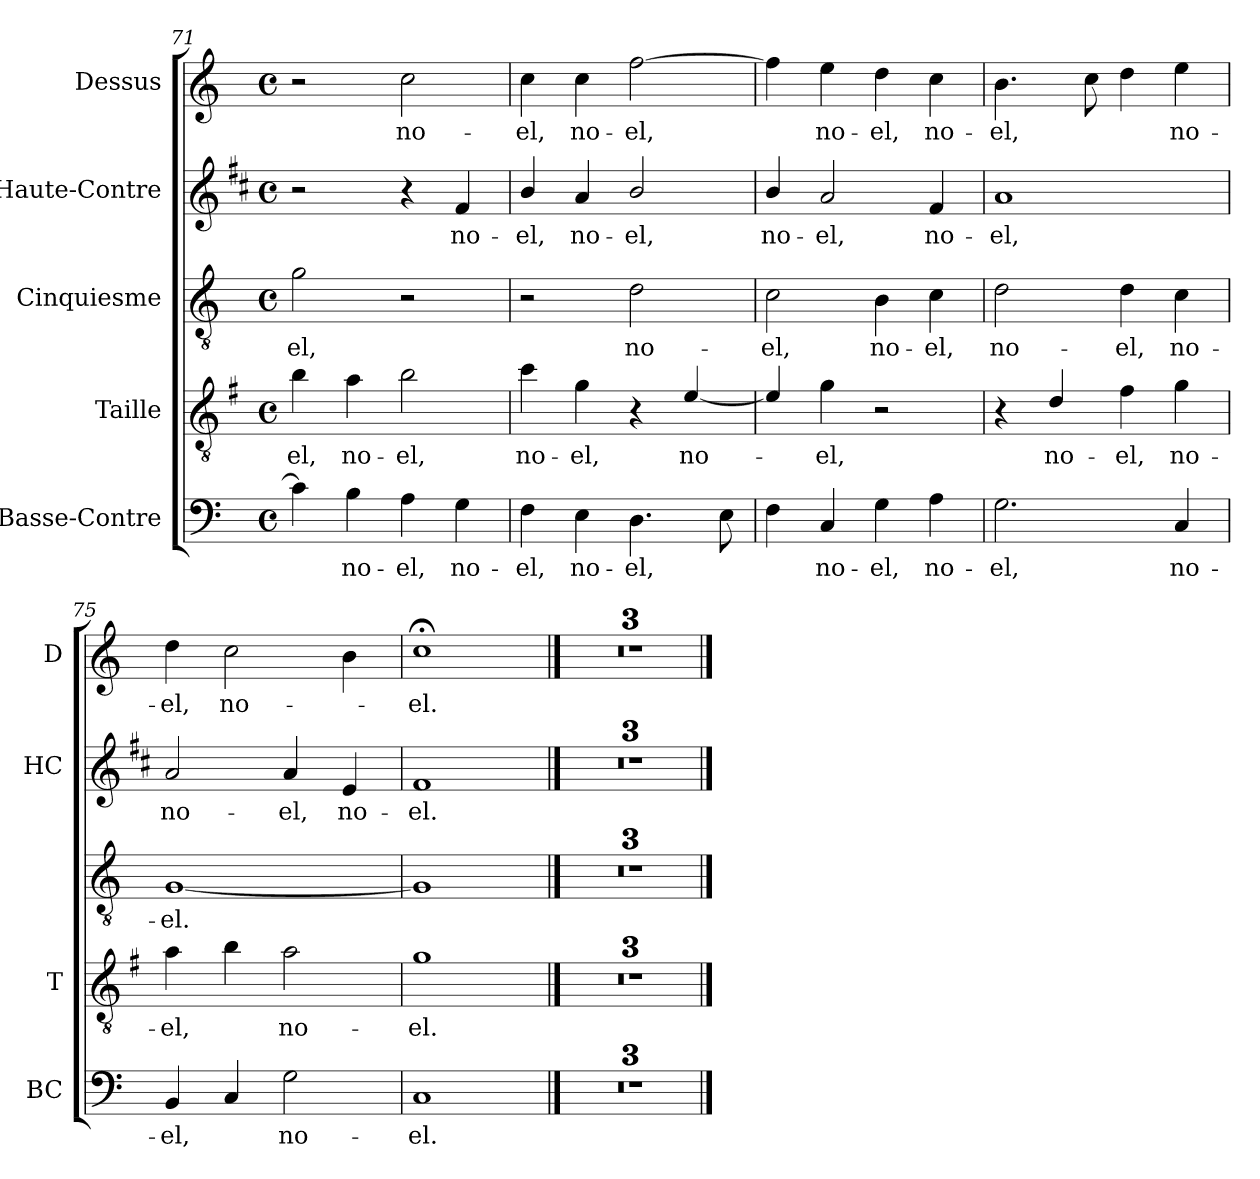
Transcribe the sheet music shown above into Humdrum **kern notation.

**kern	**text	**kern	**text	**kern	**text	**kern	**text	**kern	**text
*part5	*part5	*part4	*part4	*part3	*part3	*part2	*part2	*part1	*part1
*staff5	*staff5	*staff4	*staff4	*staff3	*staff3	*staff2	*staff2	*staff1	*staff1
*I"Basse-Contre	*	*I"Taille	*	*I"Cinquiesme	*	*I"Haute-Contre	*	*I"Dessus	*
*I'BC	*	*I'T	*	*	*	*I'HC	*	*I'D	*
*clefF4	*	*clefGv2	*	*clefGv2	*	*clefG2	*	*clefG2	*
*	*	*ITrd4c7	*	*	*	*ITrd1c2	*	*	*
*k[]	*	*k[]	*	*k[]	*	*k[]	*	*k[]	*
*C:	*	*C:	*	*C:	*	*C:	*	*C:	*
*M4/4	*	*M4/4	*	*M4/4	*	*M4/4	*	*M4/4	*
*met(c)	*	*met(c)	*	*met(c)	*	*met(c)	*	*met(c)	*
=71	=71	=71	=71	=71	=71	=71	=71	=71	=71
!	!	!	!LO:LY:b	!	!LO:LY:b	!	!	!	!
4c\]	.	4e\	-el,	2g\	-el,	2r	.	2r	.
!	!LO:LY:b	!	!LO:LY:b	!	!	!	!	!	!
4B\	no-	4d\	no-	.	.	.	.	.	.
!	!LO:LY:b	!	!LO:LY:b	!	!	!	!	!	!LO:LY:b
4A\	-el,	2e\	-el,	2r	.	4r	.	2cc\	no-
!	!LO:LY:b	!	!	!	!	!	!LO:LY:b	!	!
4G\	no-	.	.	.	.	4e/	no-	.	.
!!LO:PB:g=z
=72	=72	=72	=72	=72	=72	=72	=72	=72	=72
!	!LO:LY:b	!	!LO:LY:b	!	!	!	!LO:LY:b	!	!LO:LY:b
4F\	-el,	4f\	no-	2r	.	4a/	-el,	4cc\	-el,
!	!LO:LY:b	!	!LO:LY:b	!	!	!	!LO:LY:b	!	!LO:LY:b
4E\	no-	4c\	-el,	.	.	4g/	no-	4cc\	no-
!	!LO:LY:b	!	!	!	!LO:LY:b	!	!LO:LY:b	!	!LO:LY:b
4.D\	-el,	4r	.	2d\	no-	2a/	-el,	[2ff\	-el,
!	!	!	!LO:LY:b	!	!	!	!	!	!
.	.	[4A/	no-	.	.	.	.	.	.
8E\	.	.	.	.	.	.	.	.	.
=73	=73	=73	=73	=73	=73	=73	=73	=73	=73
!	!	!	!	!	!LO:LY:b	!	!LO:LY:b	!	!
4F\	.	4A/]	.	2c\	-el,	4a/	no-	4ff\]	.
!	!LO:LY:b	!	!LO:LY:b	!	!	!	!LO:LY:b	!	!LO:LY:b
4C/	no-	4c\	-el,	.	.	2g/	-el,	4ee\	no-
!	!LO:LY:b	!	!	!	!LO:LY:b	!	!	!	!LO:LY:b
4G\	-el,	2r	.	4B\	no-	.	.	4dd\	-el,
!	!LO:LY:b	!	!	!	!LO:LY:b	!	!LO:LY:b	!	!LO:LY:b
4A\	no-	.	.	4c\	-el,	4e/	no-	4cc\	no-
=74	=74	=74	=74	=74	=74	=74	=74	=74	=74
!	!LO:LY:b	!	!	!	!LO:LY:b	!	!LO:LY:b	!	!LO:LY:b
2.G\	-el,	4r	.	2d\	no-	1g	-el,	4.b\	-el,
!	!	!	!LO:LY:b	!	!	!	!	!	!
.	.	4G/	no-	.	.	.	.	.	.
.	.	.	.	.	.	.	.	8cc\	.
!	!	!	!LO:LY:b	!	!LO:LY:b	!	!	!	!
.	.	4B\	-el,	4d\	-el,	.	.	4dd\	.
!	!LO:LY:b	!	!LO:LY:b	!	!LO:LY:b	!	!	!	!LO:LY:b
4C/	no-	4c\	no-	4c\	no-	.	.	4ee\	no-
=75	=75	=75	=75	=75	=75	=75	=75	=75	=75
!	!LO:LY:b	!	!LO:LY:b	!	!LO:LY:b	!	!LO:LY:b	!	!LO:LY:b
4BB/	-el,	4d\	-el,	[1G	-el.	2g/	no-	4dd\	-el,
!	!	!	!	!	!	!	!	!	!LO:LY:b
4C/	.	4e\	.	.	.	.	.	2cc\	no-
!	!LO:LY:b	!	!LO:LY:b	!	!	!	!LO:LY:b	!	!
2G\	no-	2d\	no-	.	.	4g/	-el,	.	.
!	!	!	!	!	!	!	!LO:LY:b	!	!
.	.	.	.	.	.	4d/	no-	4b\	.
=76	=76	=76	=76	=76	=76	=76	=76	=76	=76
!	!LO:LY:b	!	!LO:LY:b	!	!	!	!LO:LY:b	!	!LO:LY:b
1C	-el.	1c	-el.	1G]	.	1e	-el.	1cc;<	-el.
==77	==77	==77	==77	==77	==77	==77	==77	==77	==77
1r	.	1r	.	1r	.	1r	.	1r	.
=78	=78	=78	=78	=78	=78	=78	=78	=78	=78
1r	.	1r	.	1r	.	1r	.	1r	.
=79	=79	=79	=79	=79	=79	=79	=79	=79	=79
1r	.	1r	.	1r	.	1r	.	1r	.
==	==	==	==	==	==	==	==	==	==
*-	*-	*-	*-	*-	*-	*-	*-	*-	*-
